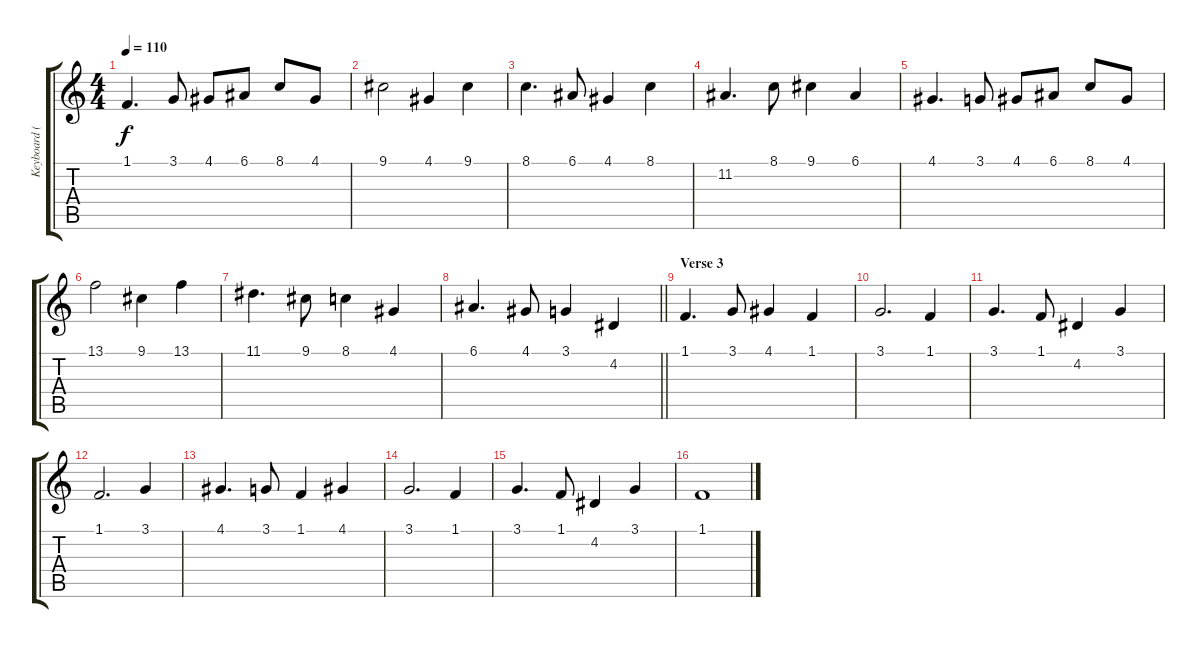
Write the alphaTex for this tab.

\track ("Keyboard (High)" "Keyboard (") {instrument accordion}
\staff {score tabs}
\tuning (E4 B3 G3 D3 A2 E2) {hide}
\ts (4 4)
\tempo 110
\clef g2
\ks c
1.1.4{d dy f} 3.1.8 4.1.8 6.1.8 8.1.8 4.1.8 |
9.1.2 4.1.4 9.1.4 |
8.1.4{d} 6.1.8 4.1.4 8.1.4 |
11.2.4{d} 8.1.8 9.1.4 6.1.4 |
4.1.4{d} 3.1.8 4.1.8 6.1.8 8.1.8 4.1.8 |
13.1.2 9.1.4 13.1.4 |
11.1.4{d} 9.1.8 8.1.4 4.1.4 |
\barLineRight lightlight
6.1.4{d} 4.1.8 3.1.4 4.2.4 |
\section ("" "Verse 3")
1.1.4{d} 3.1.8 4.1.4 1.1.4 |
3.1.2{d} 1.1.4 |
3.1.4{d} 1.1.8 4.2.4 3.1.4 |
1.1.2{d} 3.1.4 |
4.1.4{d} 3.1.8 1.1.4 4.1.4 |
3.1.2{d} 1.1.4 |
3.1.4{d} 1.1.8 4.2.4 3.1.4 |
1.1.1
